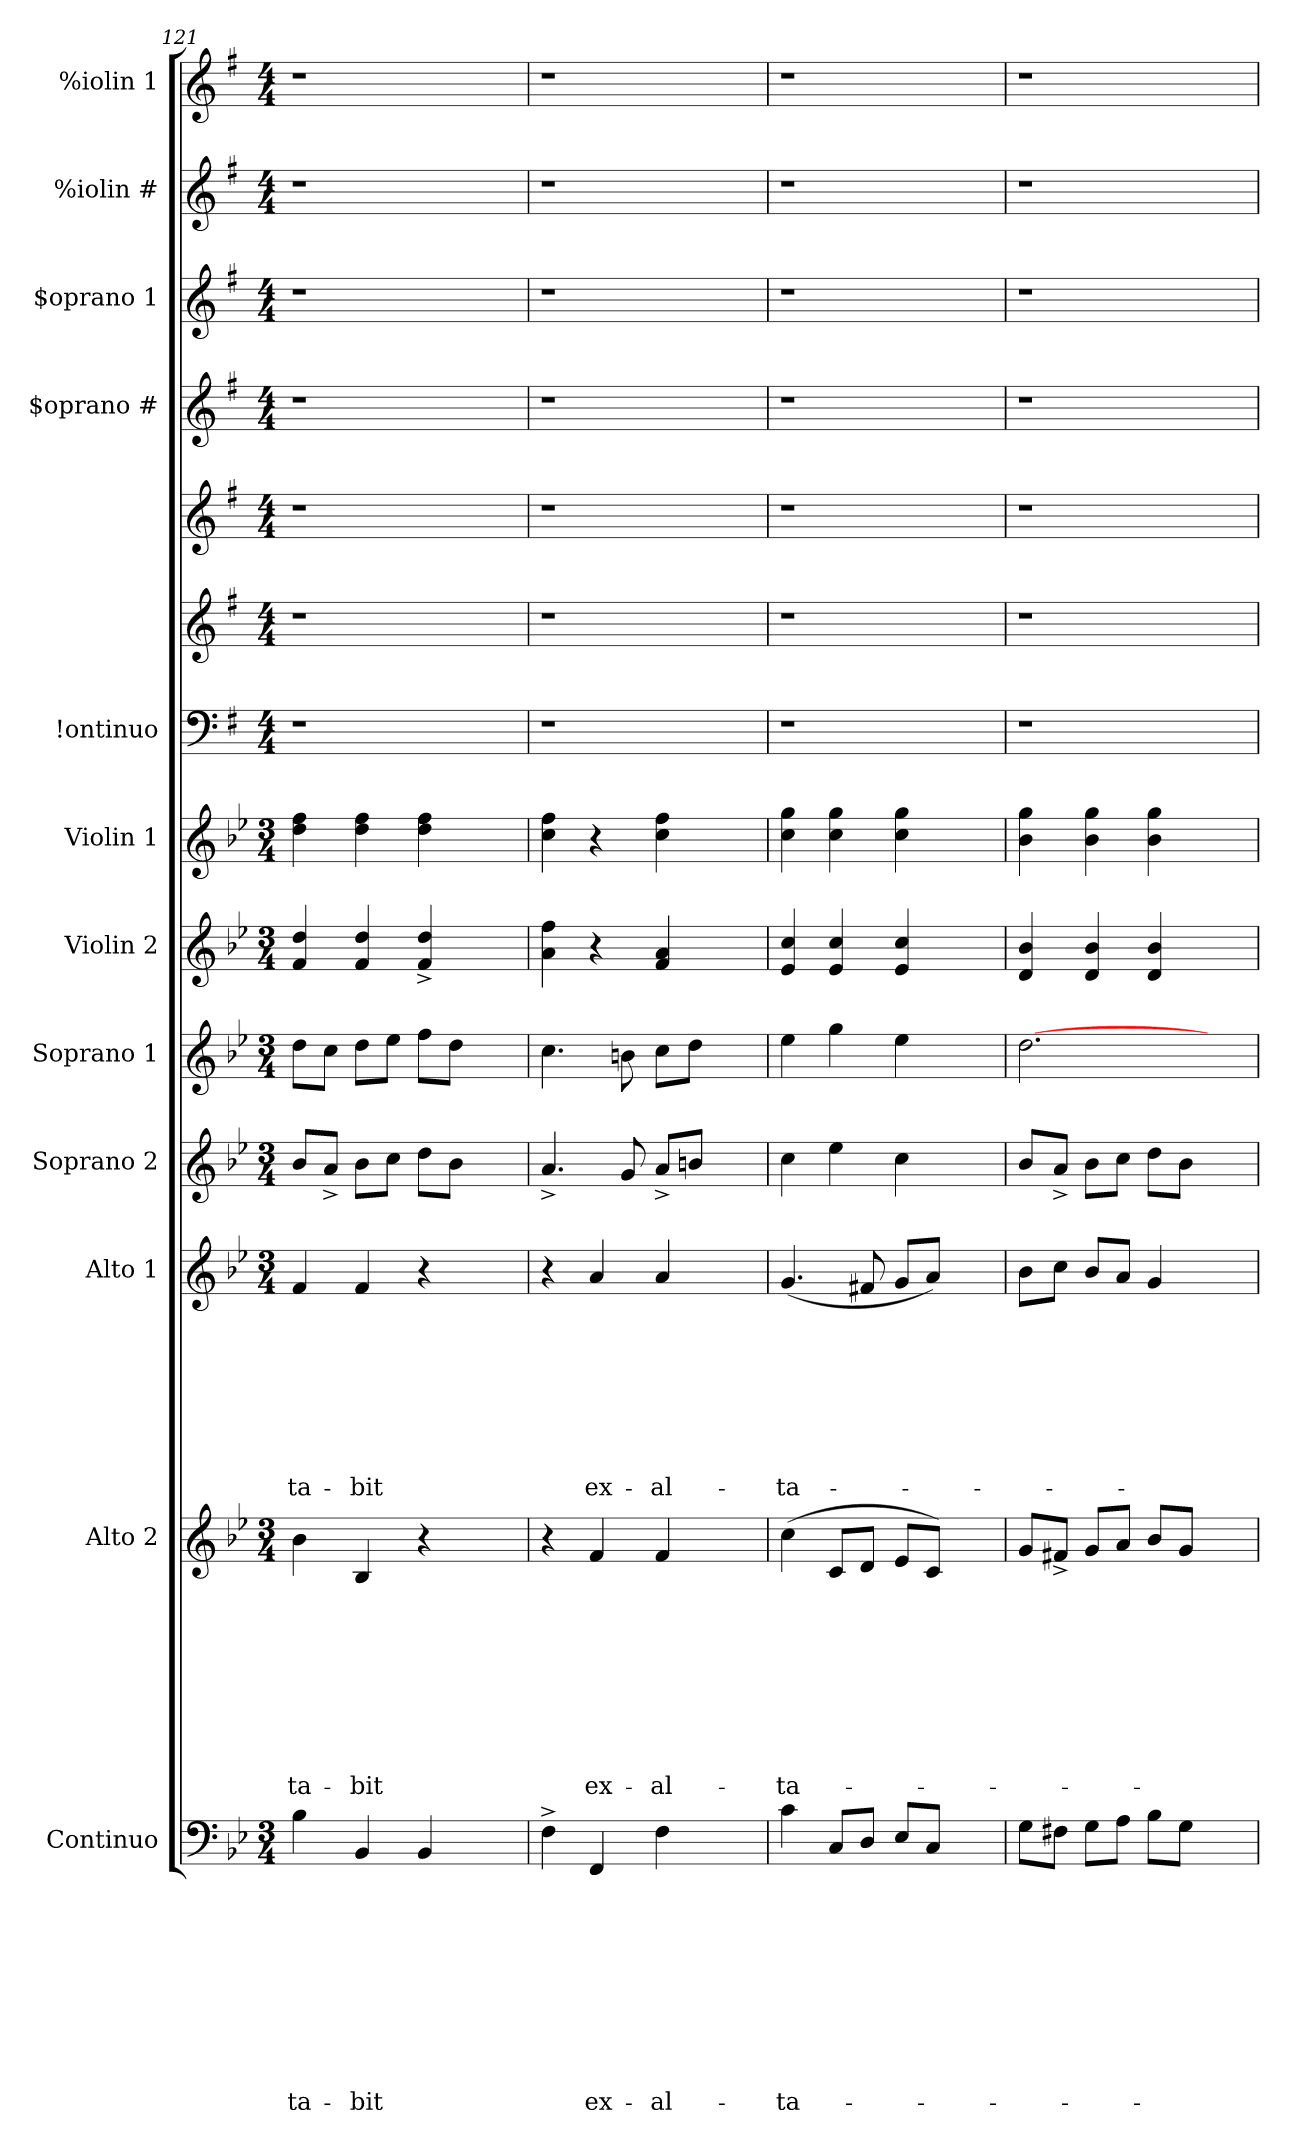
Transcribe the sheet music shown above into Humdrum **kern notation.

**kern	**text	**text	**text	**text	**text	**text	**text	**text	**text	**text	**kern	**text	**text	**text	**text	**text	**text	**text	**text	**text	**kern	**text	**text	**text	**text	**text	**text	**text	**text	**kern	**kern	**kern	**kern	**kern	**kern	**kern	**kern	**kern	**kern	**kern
*part14	*part14	*part14	*part14	*part14	*part14	*part14	*part14	*part14	*part14	*part14	*part13	*part13	*part13	*part13	*part13	*part13	*part13	*part13	*part13	*part13	*part12	*part12	*part12	*part12	*part12	*part12	*part12	*part12	*part12	*part11	*part10	*part9	*part8	*part7	*part6	*part5	*part4	*part3	*part2	*part1
*staff14	*staff14	*staff14	*staff14	*staff14	*staff14	*staff14	*staff14	*staff14	*staff14	*staff14	*staff13	*staff13	*staff13	*staff13	*staff13	*staff13	*staff13	*staff13	*staff13	*staff13	*staff12	*staff12	*staff12	*staff12	*staff12	*staff12	*staff12	*staff12	*staff12	*staff11	*staff10	*staff9	*staff8	*staff7	*staff6	*staff5	*staff4	*staff3	*staff2	*staff1
*I"Continuo	*	*	*	*	*	*	*	*	*	*	*I"Alto 2	*	*	*	*	*	*	*	*	*	*I"Alto 1	*	*	*	*	*	*	*	*	*I"Soprano 2	*I"Soprano 1	*I"Violin 2	*I"Violin 1	*I"!ontinuo	*I""lto #	*I""lto 1	*I"$oprano #	*I"$oprano 1	*I"%iolin #	*I"%iolin 1
*I'Con.	*	*	*	*	*	*	*	*	*	*	*I'A. 2	*	*	*	*	*	*	*	*	*	*I'A. 1	*	*	*	*	*	*	*	*	*I'S. 2	*I'S. 1	*I'Vln. 2	*I'Vln. 1	*I'!on.	*	*	*	*	*	*
*clefF4	*	*	*	*	*	*	*	*	*	*	*clefG2	*	*	*	*	*	*	*	*	*	*clefG2	*	*	*	*	*	*	*	*	*clefG2	*clefG2	*clefG2	*clefG2	*clefF4	*clefG2	*clefG2	*clefG2	*clefG2	*clefG2	*clefG2
*k[b-e-]	*	*	*	*	*	*	*	*	*	*	*k[b-e-]	*	*	*	*	*	*	*	*	*	*k[b-e-]	*	*	*	*	*	*	*	*	*k[b-e-]	*k[b-e-]	*k[b-e-]	*k[b-e-]	*k[f#]	*k[f#]	*k[f#]	*k[f#]	*k[f#]	*k[f#]	*k[f#]
*B-:	*	*	*	*	*	*	*	*	*	*	*B-:	*	*	*	*	*	*	*	*	*	*B-:	*	*	*	*	*	*	*	*	*B-:	*B-:	*B-:	*B-:	*G:	*G:	*G:	*G:	*G:	*G:	*G:
*M3/4	*	*	*	*	*	*	*	*	*	*	*M3/4	*	*	*	*	*	*	*	*	*	*M3/4	*	*	*	*	*	*	*	*	*M3/4	*M3/4	*M3/4	*M3/4	*M4/4	*M4/4	*M4/4	*M4/4	*M4/4	*M4/4	*M4/4
=121	=121	=121	=121	=121	=121	=121	=121	=121	=121	=121	=121	=121	=121	=121	=121	=121	=121	=121	=121	=121	=121	=121	=121	=121	=121	=121	=121	=121	=121	=121	=121	=121	=121	=121	=121	=121	=121	=121	=121	=121
!	!	!	!	!	!	!	!	!	!	!LO:LY:a	!	!	!	!	!	!	!	!	!	!LO:LY:b	!	!	!	!	!	!	!	!	!LO:LY:b	!	!	!	!	!	!	!	!	!	!	!
4B-\	.	.	.	.	.	.	.	.	.	-ta-	4b-\	.	.	.	.	.	.	.	.	-ta-	4f/	.	.	.	.	.	.	.	-ta-	8b-/L	8dd\L	4f/ 4dd/	4dd\ 4ff\	1r	1r	1r	1r	1r	1r	1r
.	.	.	.	.	.	.	.	.	.	.	.	.	.	.	.	.	.	.	.	.	.	.	.	.	.	.	.	.	.	8a^</J	8cc\J	.	.	.	.	.	.	.	.	.
!	!	!	!	!	!	!	!	!	!	!LO:LY:a	!	!	!	!	!	!	!	!	!	!LO:LY:b	!	!	!	!	!	!	!	!	!LO:LY:b	!	!	!	!	!	!	!	!	!	!	!
4BB-/	.	.	.	.	.	.	.	.	.	-bit	4B-/	.	.	.	.	.	.	.	.	-bit	4f/	.	.	.	.	.	.	.	-bit	8b-\L	8dd\L	4f/ 4dd/	4dd\ 4ff\	.	.	.	.	.	.	.
.	.	.	.	.	.	.	.	.	.	.	.	.	.	.	.	.	.	.	.	.	.	.	.	.	.	.	.	.	.	8cc\J	8ee-\J	.	.	.	.	.	.	.	.	.
4BB-/	.	.	.	.	.	.	.	.	.	.	4r	.	.	.	.	.	.	.	.	.	4r	.	.	.	.	.	.	.	.	8dd\L	8ff\L	4f/^< 4dd/^<	4dd\ 4ff\	.	.	.	.	.	.	.
.	.	.	.	.	.	.	.	.	.	.	.	.	.	.	.	.	.	.	.	.	.	.	.	.	.	.	.	.	.	8b-\J	8dd\J	.	.	.	.	.	.	.	.	.
4ryy	.	.	.	.	.	.	.	.	.	.	4ryy	.	.	.	.	.	.	.	.	.	4ryy	.	.	.	.	.	.	.	.	4ryy	4ryy	4ryy	4ryy	.	.	.	.	.	.	.
=122	=122	=122	=122	=122	=122	=122	=122	=122	=122	=122	=122	=122	=122	=122	=122	=122	=122	=122	=122	=122	=122	=122	=122	=122	=122	=122	=122	=122	=122	=122	=122	=122	=122	=122	=122	=122	=122	=122	=122	=122
4F^>\	.	.	.	.	.	.	.	.	.	.	4r	.	.	.	.	.	.	.	.	.	4r	.	.	.	.	.	.	.	.	4.a^</	4.cc\	4a\ 4ff\	4cc\ 4ff\	1r	1r	1r	1r	1r	1r	1r
!	!	!	!	!	!	!	!	!	!	!LO:LY:a	!	!	!	!	!	!	!	!	!	!LO:LY:b	!	!	!	!	!	!	!	!	!LO:LY:b	!	!	!	!	!	!	!	!	!	!	!
4FF/	.	.	.	.	.	.	.	.	.	ex-	4f/	.	.	.	.	.	.	.	.	ex-	4a/	.	.	.	.	.	.	.	ex-	.	.	4r	4r	.	.	.	.	.	.	.
.	.	.	.	.	.	.	.	.	.	.	.	.	.	.	.	.	.	.	.	.	.	.	.	.	.	.	.	.	.	8g/	8bn\	.	.	.	.	.	.	.	.	.
!	!	!	!	!	!	!	!	!	!	!LO:LY:a	!	!	!	!	!	!	!	!	!	!LO:LY:b	!	!	!	!	!	!	!	!	!LO:LY:b	!	!	!	!	!	!	!	!	!	!	!
4F\	.	.	.	.	.	.	.	.	.	-al-	4f/	.	.	.	.	.	.	.	.	-al-	4a/	.	.	.	.	.	.	.	-al-	8a^</L	8cc\L	4f/ 4a/	4cc\ 4ff\	.	.	.	.	.	.	.
.	.	.	.	.	.	.	.	.	.	.	.	.	.	.	.	.	.	.	.	.	.	.	.	.	.	.	.	.	.	8bn/J	8dd\J	.	.	.	.	.	.	.	.	.
4ryy	.	.	.	.	.	.	.	.	.	.	4ryy	.	.	.	.	.	.	.	.	.	4ryy	.	.	.	.	.	.	.	.	4ryy	4ryy	4ryy	4ryy	.	.	.	.	.	.	.
=123	=123	=123	=123	=123	=123	=123	=123	=123	=123	=123	=123	=123	=123	=123	=123	=123	=123	=123	=123	=123	=123	=123	=123	=123	=123	=123	=123	=123	=123	=123	=123	=123	=123	=123	=123	=123	=123	=123	=123	=123
!	!	!	!	!	!	!	!	!	!	!LO:LY:a	!	!	!	!	!	!	!	!	!	!LO:LY:b	!	!	!	!	!	!	!	!	!LO:LY:b	!	!	!	!	!	!	!	!	!	!	!
4c\	.	.	.	.	.	.	.	.	.	-ta-	(>4cc\	.	.	.	.	.	.	.	.	-ta-	(4.g/	.	.	.	.	.	.	.	-ta-	4cc\	4ee-\	4e-/ 4cc/	4cc\ 4gg\	1r	1r	1r	1r	1r	1r	1r
8C/L	.	.	.	.	.	.	.	.	.	.	8c/L	.	.	.	.	.	.	.	.	.	.	.	.	.	.	.	.	.	.	4ee-\	4gg\	4e-/ 4cc/	4cc\ 4gg\	.	.	.	.	.	.	.
8D/J	.	.	.	.	.	.	.	.	.	.	8d/J	.	.	.	.	.	.	.	.	.	8f#X/	.	.	.	.	.	.	.	.	.	.	.	.	.	.	.	.	.	.	.
8E-/L	.	.	.	.	.	.	.	.	.	.	8e-/L	.	.	.	.	.	.	.	.	.	8g/L	.	.	.	.	.	.	.	.	4cc\	4ee-\	4e-/ 4cc/	4cc\ 4gg\	.	.	.	.	.	.	.
8C/J	.	.	.	.	.	.	.	.	.	.	8c/J)	.	.	.	.	.	.	.	.	.	8a/J)	.	.	.	.	.	.	.	.	.	.	.	.	.	.	.	.	.	.	.
4ryy	.	.	.	.	.	.	.	.	.	.	4ryy	.	.	.	.	.	.	.	.	.	4ryy	.	.	.	.	.	.	.	.	4ryy	4ryy	4ryy	4ryy	.	.	.	.	.	.	.
!!LO:PB:g=z
=124	=124	=124	=124	=124	=124	=124	=124	=124	=124	=124	=124	=124	=124	=124	=124	=124	=124	=124	=124	=124	=124	=124	=124	=124	=124	=124	=124	=124	=124	=124	=124	=124	=124	=124	=124	=124	=124	=124	=124	=124
8G\L	.	.	.	.	.	.	.	.	.	.	8g/L	.	.	.	.	.	.	.	.	.	8b-\L	.	.	.	.	.	.	.	.	8b-/L	[>2.dd\	4d/ 4b-/	4b-\ 4gg\	1r	1r	1r	1r	1r	1r	1r
8F#X\J	.	.	.	.	.	.	.	.	.	.	8f#X^</J	.	.	.	.	.	.	.	.	.	8cc\J	.	.	.	.	.	.	.	.	8a^</J	.	.	.	.	.	.	.	.	.	.
8G\L	.	.	.	.	.	.	.	.	.	.	8g/L	.	.	.	.	.	.	.	.	.	8b-/L	.	.	.	.	.	.	.	.	8b-\L	.	4d/ 4b-/	4b-\ 4gg\	.	.	.	.	.	.	.
8A\J	.	.	.	.	.	.	.	.	.	.	8a/J	.	.	.	.	.	.	.	.	.	8a/J	.	.	.	.	.	.	.	.	8cc\J	.	.	.	.	.	.	.	.	.	.
8B-\L	.	.	.	.	.	.	.	.	.	.	8b-/L	.	.	.	.	.	.	.	.	.	4g/	.	.	.	.	.	.	.	.	8dd\L	.	4d/ 4b-/	4b-\ 4gg\	.	.	.	.	.	.	.
8G\J	.	.	.	.	.	.	.	.	.	.	8g/J	.	.	.	.	.	.	.	.	.	.	.	.	.	.	.	.	.	.	8b-\J	.	.	.	.	.	.	.	.	.	.
4ryy	.	.	.	.	.	.	.	.	.	.	4ryy	.	.	.	.	.	.	.	.	.	4ryy	.	.	.	.	.	.	.	.	4ryy	4ryy	4ryy	4ryy	.	.	.	.	.	.	.
=	=	=	=	=	=	=	=	=	=	=	=	=	=	=	=	=	=	=	=	=	=	=	=	=	=	=	=	=	=	=	=	=	=	=	=	=	=	=	=	=
*-	*-	*-	*-	*-	*-	*-	*-	*-	*-	*-	*-	*-	*-	*-	*-	*-	*-	*-	*-	*-	*-	*-	*-	*-	*-	*-	*-	*-	*-	*-	*-	*-	*-	*-	*-	*-	*-	*-	*-	*-
